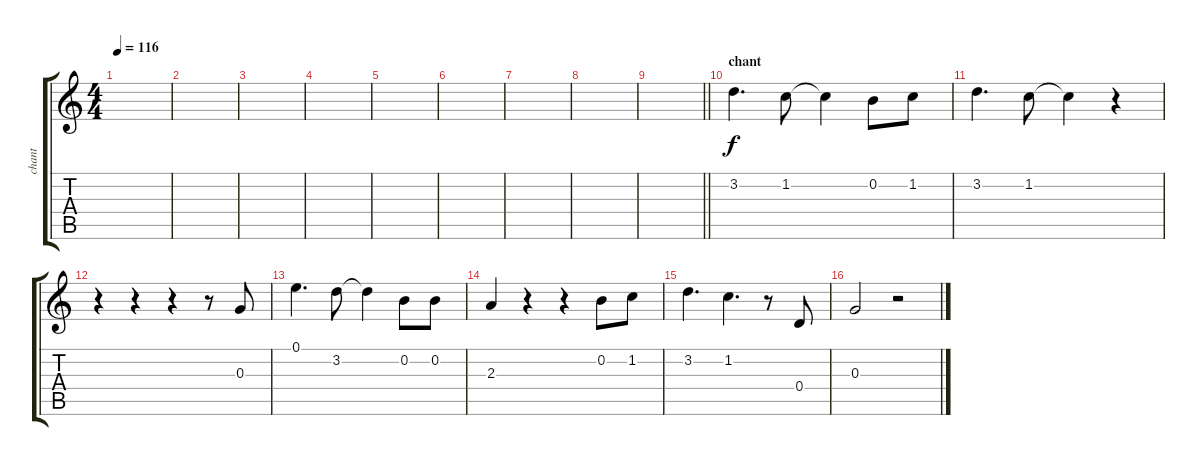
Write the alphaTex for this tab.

\track ("chant" "chant") {instrument acousticguitarsteel}
\staff {score tabs}
\tuning (E4 B3 G3 D3 A2 E2) {hide}
\ts (4 4)
\tempo 116
\clef g2
\ks c
|
|
|
|
|
|
|
|
\barLineRight lightlight
|
\section ("" "chant")
3.2.4{d} 1.2.8 1.2{t}.4 0.2.8 1.2.8 |
3.2.4{d} 1.2.8 1.2{t}.4 r.4 |
r.4 r.4 r.4 r.8 0.3.8 |
0.1.4{d} 3.2.8 3.2{t}.4 0.2.8 0.2.8 |
2.3.4 r.4 r.4 0.2.8 1.2.8 |
3.2.4{d} 1.2.4{d} r.8 0.4.8 |
0.3.2 r.2
